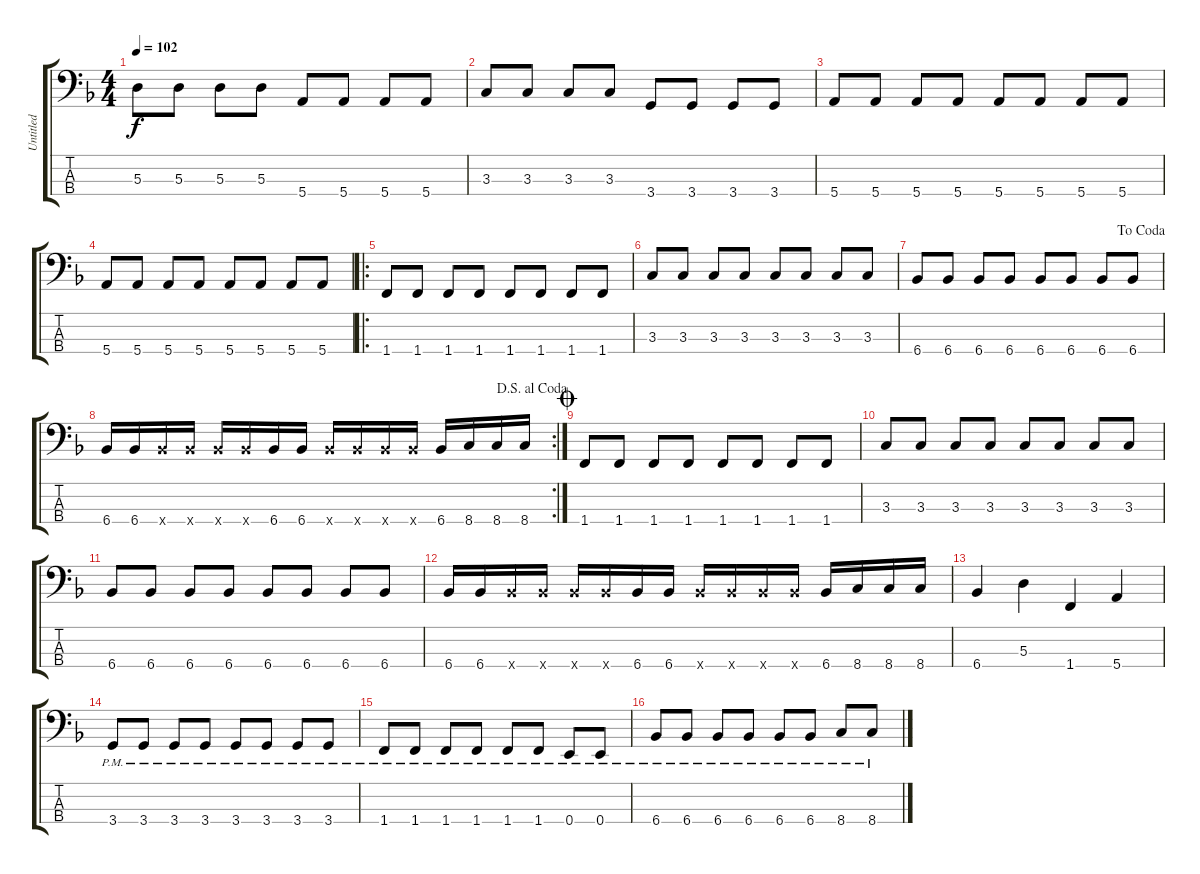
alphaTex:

\track ("Untitled" "Untitled") {instrument electricbassfinger}
\staff {score tabs}
\tuning (G2 D2 A1 E1) {hide}
\ts (4 4)
\tempo 102
\clef f4
\ks f
5.3.8{dy f} 5.3.8 5.3.8 5.3.8 5.4.8 5.4.8 5.4.8 5.4.8 |
3.3.8 3.3.8 3.3.8 3.3.8 3.4.8 3.4.8 3.4.8 3.4.8 |
5.4.8 5.4.8 5.4.8 5.4.8 5.4.8 5.4.8 5.4.8 5.4.8 |
5.4.8 5.4.8 5.4.8 5.4.8 5.4.8 5.4.8 5.4.8 5.4.8 |
\ro
1.4.8 1.4.8 1.4.8 1.4.8 1.4.8 1.4.8 1.4.8 1.4.8 |
3.3.8 3.3.8 3.3.8 3.3.8 3.3.8 3.3.8 3.3.8 3.3.8 |
\jump dacoda
6.4.8 6.4.8 6.4.8 6.4.8 6.4.8 6.4.8 6.4.8 6.4.8 |
\rc 2
\jump dalsegnoalcoda
6.4.16 6.4.16 6.4{x}.16 6.4{x}.16 6.4{x}.16 6.4{x}.16 6.4.16 6.4.16 6.4{x}.16 6.4{x}.16 6.4{x}.16 6.4{x}.16 6.4.16 8.4.16 8.4.16 8.4.16 |
\jump coda
1.4.8 1.4.8 1.4.8 1.4.8 1.4.8 1.4.8 1.4.8 1.4.8 |
3.3.8 3.3.8 3.3.8 3.3.8 3.3.8 3.3.8 3.3.8 3.3.8 |
6.4.8 6.4.8 6.4.8 6.4.8 6.4.8 6.4.8 6.4.8 6.4.8 |
6.4.16 6.4.16 6.4{x}.16 6.4{x}.16 6.4{x}.16 6.4{x}.16 6.4.16 6.4.16 6.4{x}.16 6.4{x}.16 6.4{x}.16 6.4{x}.16 6.4.16 8.4.16 8.4.16 8.4.16 |
6.4.4 5.3.4 1.4.4 5.4.4 |
3.4{pm}.8 3.4{pm}.8 3.4{pm}.8 3.4{pm}.8 3.4{pm}.8 3.4{pm}.8 3.4{pm}.8 3.4{pm}.8 |
1.4{pm}.8 1.4{pm}.8 1.4{pm}.8 1.4{pm}.8 1.4{pm}.8 1.4{pm}.8 0.4{pm}.8 0.4{pm}.8 |
6.4{pm}.8 6.4{pm}.8 6.4{pm}.8 6.4{pm}.8 6.4{pm}.8 6.4{pm}.8 8.4{pm}.8 8.4{pm}.8
